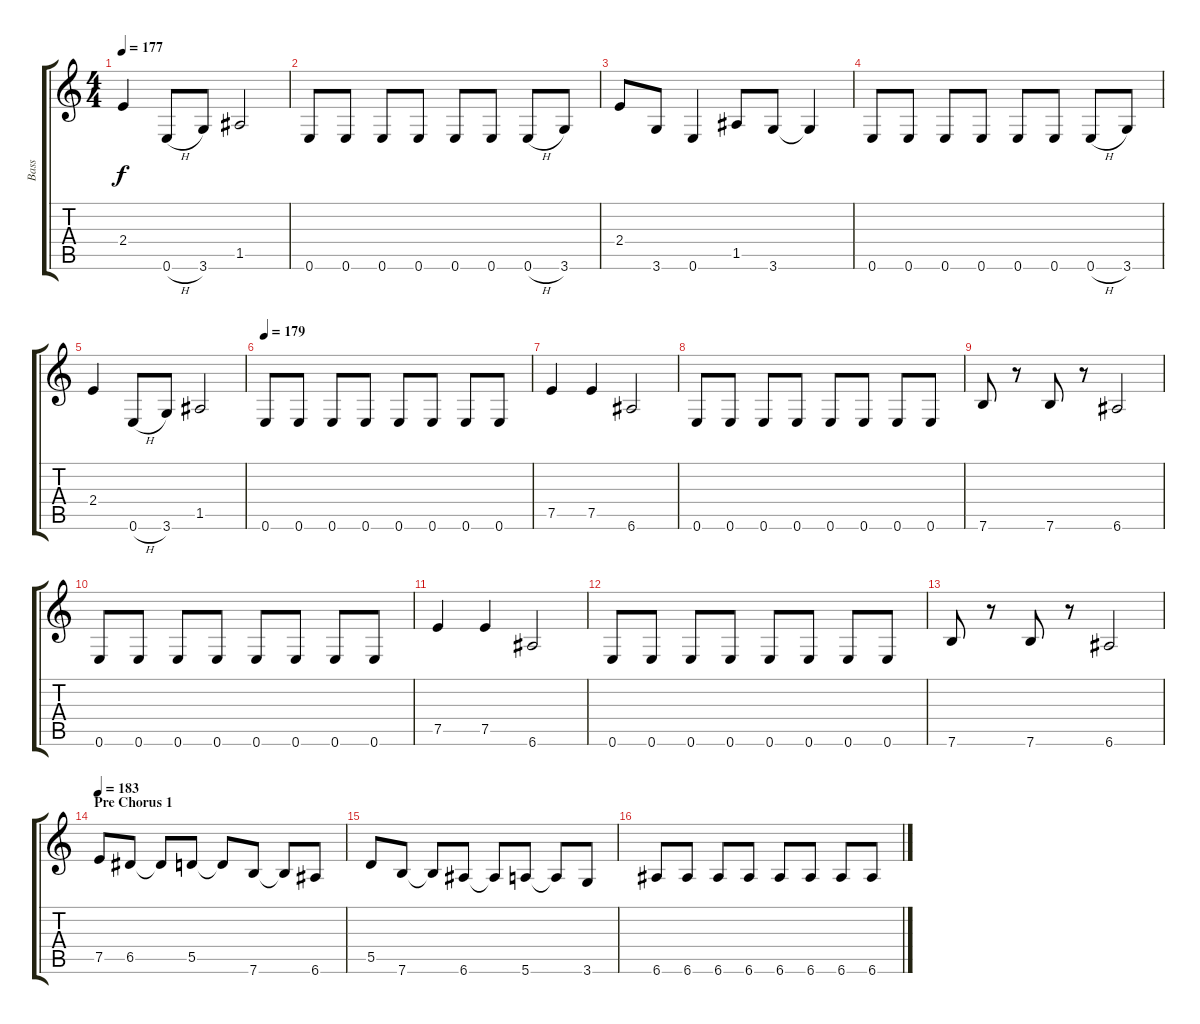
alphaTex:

\track ("Bass" "Bass") {instrument distortionguitar}
\staff {score tabs}
\tuning (E4 B3 G3 D3 A2 E2) {hide}
\ts (4 4)
\tempo 177
\clef g2
\ks c
2.4.4{dy f} 0.6{h}.8 3.6.8 1.5.2 |
0.6.8 0.6.8 0.6.8 0.6.8 0.6.8 0.6.8 0.6{h}.8 3.6.8 |
2.4.8 3.6.8 0.6.4 1.5.8 3.6.8 3.6{t}.4 |
0.6.8 0.6.8 0.6.8 0.6.8 0.6.8 0.6.8 0.6{h}.8 3.6.8 |
2.4.4 0.6{h}.8 3.6.8 1.5.2 |
\tempo 179
0.6.8 0.6.8 0.6.8 0.6.8 0.6.8 0.6.8 0.6.8 0.6.8 |
7.5.4 7.5.4 6.6.2 |
0.6.8 0.6.8 0.6.8 0.6.8 0.6.8 0.6.8 0.6.8 0.6.8 |
7.6.8 r.8 7.6.8 r.8 6.6.2 |
0.6.8 0.6.8 0.6.8 0.6.8 0.6.8 0.6.8 0.6.8 0.6.8 |
7.5.4 7.5.4 6.6.2 |
0.6.8 0.6.8 0.6.8 0.6.8 0.6.8 0.6.8 0.6.8 0.6.8 |
7.6.8 r.8 7.6.8 r.8 6.6.2 |
\section ("" "Pre Chorus 1")
\tempo 183
7.5.8 6.5.8 6.5{t}.8 5.5.8 5.5{t}.8 7.6.8 7.6{t}.8 6.6.8 |
5.5.8 7.6.8 7.6{t}.8 6.6.8 6.6{t}.8 5.6.8 5.6{t}.8 3.6.8 |
6.6.8 6.6.8 6.6.8 6.6.8 6.6.8 6.6.8 6.6.8 6.6.8
